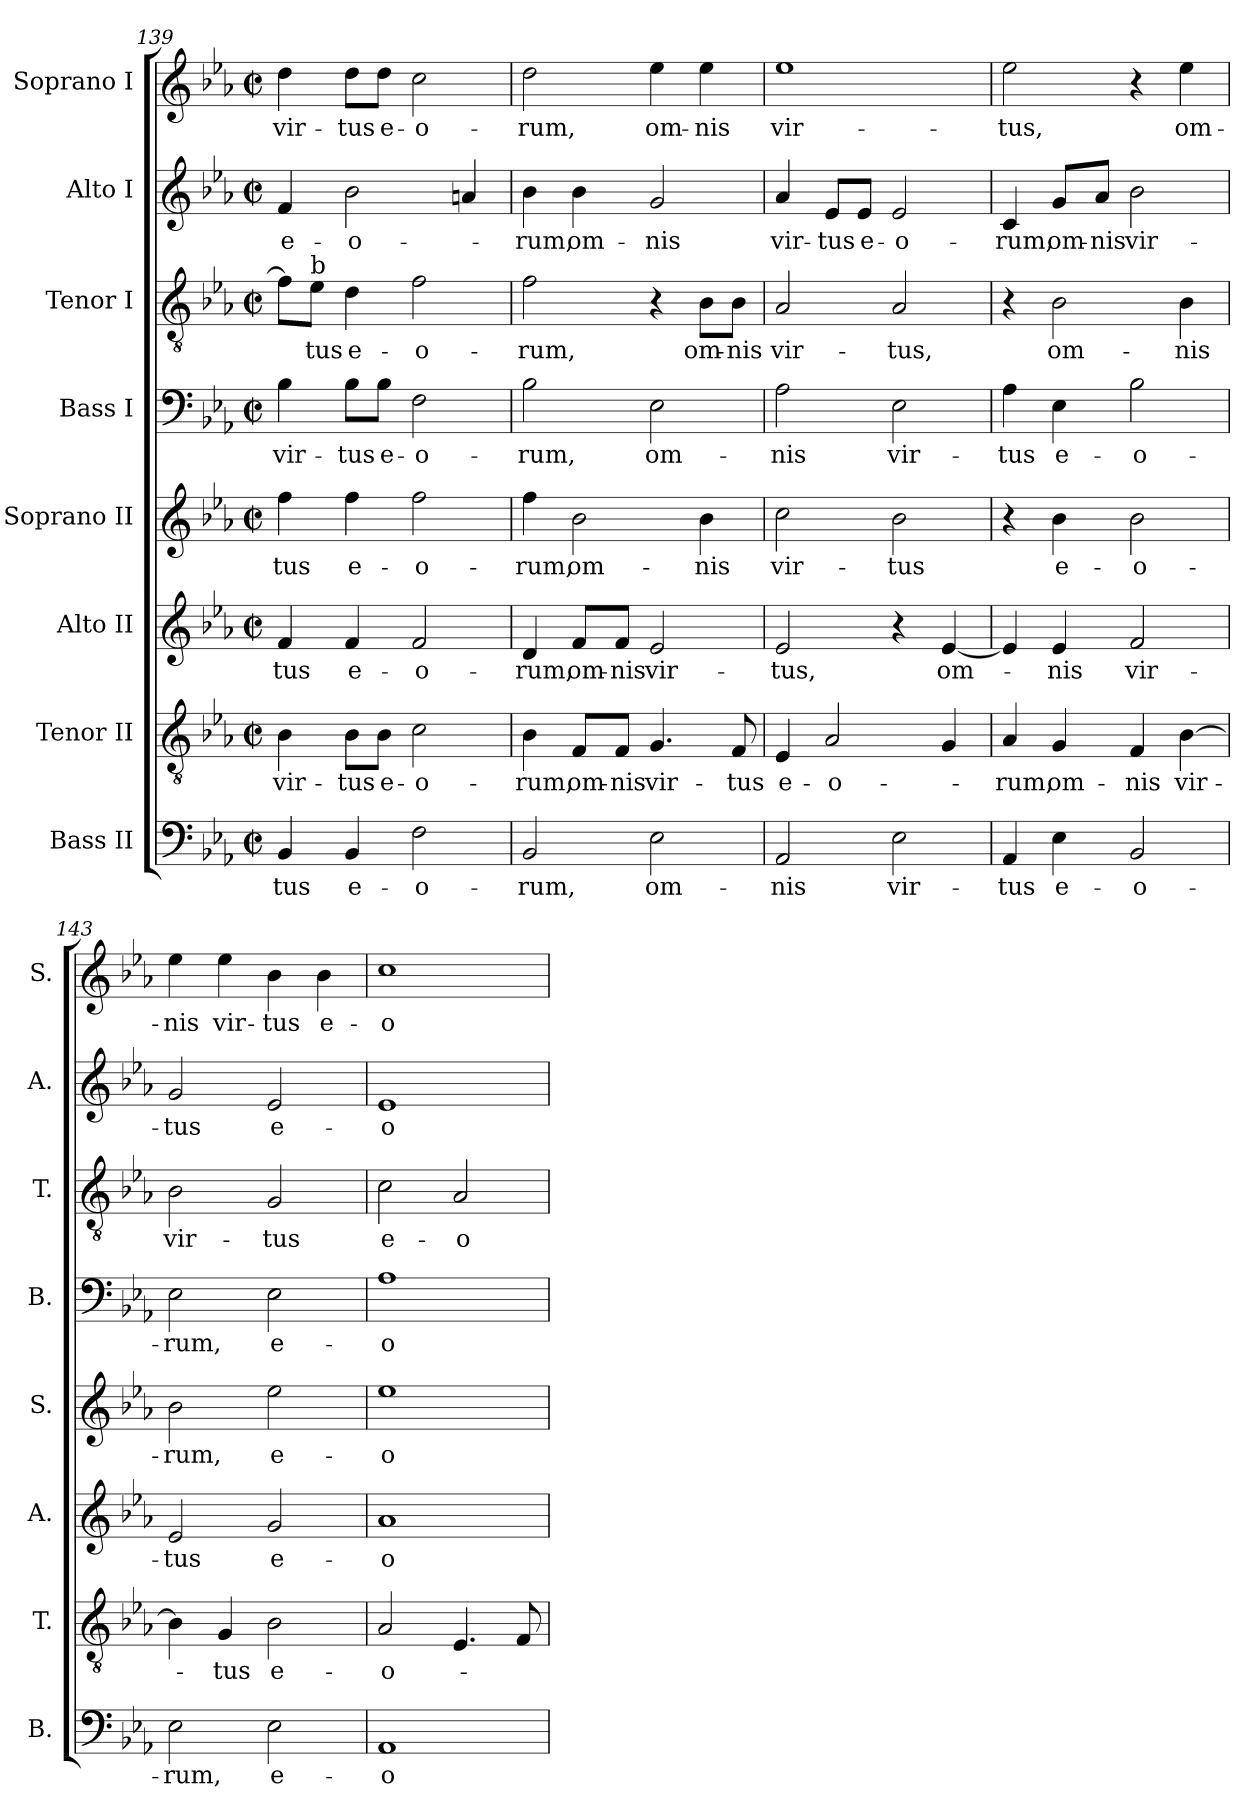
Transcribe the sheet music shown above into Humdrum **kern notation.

**kern	**text	**kern	**text	**kern	**text	**kern	**text	**kern	**text	**kern	**text	**kern	**text	**kern	**text
*part8	*part8	*part7	*part7	*part6	*part6	*part5	*part5	*part4	*part4	*part3	*part3	*part2	*part2	*part1	*part1
*staff8	*staff8	*staff7	*staff7	*staff6	*staff6	*staff5	*staff5	*staff4	*staff4	*staff3	*staff3	*staff2	*staff2	*staff1	*staff1
*I"Bass II	*	*I"Tenor II	*	*I"Alto II	*	*I"Soprano II	*	*I"Bass I	*	*I"Tenor I	*	*I"Alto I	*	*I"Soprano I	*
*I'B.	*	*I'T.	*	*I'A.	*	*I'S.	*	*I'B.	*	*I'T.	*	*I'A.	*	*I'S.	*
*clefF4	*	*clefGv2	*	*clefG2	*	*clefG2	*	*clefF4	*	*clefGv2	*	*clefG2	*	*clefG2	*
*	*	*ITrd7c12	*	*	*	*	*	*	*	*ITrd7c12	*	*	*	*	*
*k[b-e-a-]	*	*k[b-e-a-]	*	*k[b-e-a-]	*	*k[b-e-a-]	*	*k[b-e-a-]	*	*k[b-e-a-]	*	*k[b-e-a-]	*	*k[b-e-a-]	*
*E-:	*	*E-:	*	*E-:	*	*E-:	*	*E-:	*	*E-:	*	*E-:	*	*E-:	*
*M2/2	*	*M2/2	*	*M2/2	*	*M2/2	*	*M2/2	*	*M2/2	*	*M2/2	*	*M2/2	*
*met(c|)	*	*met(c|)	*	*met(c|)	*	*met(c|)	*	*met(c|)	*	*met(c|)	*	*met(c|)	*	*met(c|)	*
=139	=139	=139	=139	=139	=139	=139	=139	=139	=139	=139	=139	=139	=139	=139	=139
!	!LO:LY:b	!	!LO:LY:b	!	!LO:LY:b	!	!LO:LY:b	!	!LO:LY:b	!	!	!	!LO:LY:b	!	!LO:LY:b
4BB-/	-tus	4BB-\	vir-	4f/	-tus	4ff\	-tus	4B-\	vir-	8F\L]	.	4f/	e-	4dd\	vir-
!	!	!	!	!	!	!	!	!	!	!LO:TX:a:t=b	!	!	!	!	!
!	!	!	!	!	!	!	!	!	!	!	!LO:LY:b	!	!	!	!
.	.	.	.	.	.	.	.	.	.	8E-\J	-tus	.	.	.	.
!	!LO:LY:b	!	!LO:LY:b	!	!LO:LY:b	!	!LO:LY:b	!	!LO:LY:b	!	!LO:LY:b	!	!LO:LY:b	!	!LO:LY:b
4BB-/	e-	8BB-\L	-tus	4f/	e-	4ff\	e-	8B-\L	-tus	4D\	e-	2b-\	-o-	8dd\L	-tus
!	!	!	!LO:LY:b	!	!	!	!	!	!LO:LY:b	!	!	!	!	!	!LO:LY:b
.	.	8BB-\J	e-	.	.	.	.	8B-\J	e-	.	.	.	.	8dd\J	e-
!	!LO:LY:b	!	!LO:LY:b	!	!LO:LY:b	!	!LO:LY:b	!	!LO:LY:b	!	!LO:LY:b	!	!	!	!LO:LY:b
2F\	-o-	2C\	-o-	2f/	-o-	2ff\	-o-	2F\	-o-	2F\	-o-	.	.	2cc\	-o-
.	.	.	.	.	.	.	.	.	.	.	.	4an/	.	.	.
=140	=140	=140	=140	=140	=140	=140	=140	=140	=140	=140	=140	=140	=140	=140	=140
!	!LO:LY:b	!	!LO:LY:b	!	!LO:LY:b	!	!LO:LY:b	!	!LO:LY:b	!	!LO:LY:b	!	!LO:LY:b	!	!LO:LY:b
2BB-/	-rum,	4BB-\	-rum,	4d/	-rum,	4ff\	-rum,	2B-\	-rum,	2F\	-rum,	4b-\	-rum,	2dd\	-rum,
!	!	!	!LO:LY:b	!	!LO:LY:b	!	!LO:LY:b	!	!	!	!	!	!LO:LY:b	!	!
.	.	8FF/L	om-	8f/L	om-	2b-\	om-	.	.	.	.	4b-\	om-	.	.
!	!	!	!LO:LY:b	!	!LO:LY:b	!	!	!	!	!	!	!	!	!	!
.	.	8FF/J	-nis	8f/J	-nis	.	.	.	.	.	.	.	.	.	.
!	!LO:LY:b	!	!LO:LY:b	!	!LO:LY:b	!	!	!	!LO:LY:b	!	!	!	!LO:LY:b	!	!LO:LY:b
2E-\	om-	4.GG/	vir-	2e-/	vir-	.	.	2E-\	om-	4r	.	2g/	-nis	4ee-\	om-
!	!	!	!	!	!	!	!LO:LY:b	!	!	!	!LO:LY:b	!	!	!	!LO:LY:b
.	.	.	.	.	.	4b-\	-nis	.	.	8BB-\L	om-	.	.	4ee-\	-nis
!	!	!	!LO:LY:b	!	!	!	!	!	!	!	!LO:LY:b	!	!	!	!
.	.	8FF/	-tus	.	.	.	.	.	.	8BB-\J	-nis	.	.	.	.
!!LO:LB:g=z
=141	=141	=141	=141	=141	=141	=141	=141	=141	=141	=141	=141	=141	=141	=141	=141
!	!LO:LY:b	!	!LO:LY:b	!	!LO:LY:b	!	!LO:LY:b	!	!LO:LY:b	!	!LO:LY:b	!	!LO:LY:b	!	!LO:LY:b
2AA-/	-nis	4EE-/	e-	2e-/	-tus,	2cc\	vir-	2A-\	-nis	2AA-/	vir-	4a-/	vir-	1ee-	vir-
!	!	!	!LO:LY:b	!	!	!	!	!	!	!	!	!	!LO:LY:b	!	!
.	.	2AA-/	-o-	.	.	.	.	.	.	.	.	8e-/L	-tus	.	.
!	!	!	!	!	!	!	!	!	!	!	!	!	!LO:LY:b	!	!
.	.	.	.	.	.	.	.	.	.	.	.	8e-/J	e-	.	.
!	!LO:LY:b	!	!	!	!	!	!LO:LY:b	!	!LO:LY:b	!	!LO:LY:b	!	!LO:LY:b	!	!
2E-\	vir-	.	.	4r	.	2b-\	-tus	2E-\	vir-	2AA-/	-tus,	2e-/	-o-	.	.
!	!	!	!	!	!LO:LY:b	!	!	!	!	!	!	!	!	!	!
.	.	4GG/	.	[<4e-/	om-	.	.	.	.	.	.	.	.	.	.
=142	=142	=142	=142	=142	=142	=142	=142	=142	=142	=142	=142	=142	=142	=142	=142
!	!LO:LY:b	!	!LO:LY:b	!	!	!	!	!	!LO:LY:b	!	!	!	!LO:LY:b	!	!LO:LY:b
4AA-/	-tus	4AA-/	-rum,	4e-/]	.	4r	.	4A-\	-tus	4r	.	4c/	-rum,	2ee-\	-tus,
!	!LO:LY:b	!	!LO:LY:b	!	!LO:LY:b	!	!LO:LY:b	!	!LO:LY:b	!	!LO:LY:b	!	!LO:LY:b	!	!
4E-\	e-	4GG/	om-	4e-/	-nis	4b-\	e-	4E-\	e-	2BB-\	om-	8g/L	om-	.	.
!	!	!	!	!	!	!	!	!	!	!	!	!	!LO:LY:b	!	!
.	.	.	.	.	.	.	.	.	.	.	.	8a-/J	-nis	.	.
!	!LO:LY:b	!	!LO:LY:b	!	!LO:LY:b	!	!LO:LY:b	!	!LO:LY:b	!	!	!	!LO:LY:b	!	!
2BB-/	-o-	4FF/	-nis	2f/	vir-	2b-\	-o-	2B-\	-o-	.	.	2b-\	vir-	4r	.
!	!	!	!LO:LY:b	!	!	!	!	!	!	!	!LO:LY:b	!	!	!	!LO:LY:b
.	.	[>4BB-\	vir-	.	.	.	.	.	.	4BB-\	-nis	.	.	4ee-\	om-
=143	=143	=143	=143	=143	=143	=143	=143	=143	=143	=143	=143	=143	=143	=143	=143
!	!LO:LY:b	!	!	!	!LO:LY:b	!	!LO:LY:b	!	!LO:LY:b	!	!LO:LY:b	!	!LO:LY:b	!	!LO:LY:b
2E-\	-rum,	4BB-\]	.	2e-/	-tus	2b-\	-rum,	2E-\	-rum,	2BB-\	vir-	2g/	-tus	4ee-\	-nis
!	!	!	!LO:LY:b	!	!	!	!	!	!	!	!	!	!	!	!LO:LY:b
.	.	4GG/	-tus	.	.	.	.	.	.	.	.	.	.	4ee-\	vir-
!	!LO:LY:b	!	!LO:LY:b	!	!LO:LY:b	!	!LO:LY:b	!	!LO:LY:b	!	!LO:LY:b	!	!LO:LY:b	!	!LO:LY:b
2E-\	e-	2BB-\	e-	2g/	e-	2ee-\	e-	2E-\	e-	2GG/	-tus	2e-/	e-	4b-\	-tus
!	!	!	!	!	!	!	!	!	!	!	!	!	!	!	!LO:LY:b
.	.	.	.	.	.	.	.	.	.	.	.	.	.	4b-\	e-
=144	=144	=144	=144	=144	=144	=144	=144	=144	=144	=144	=144	=144	=144	=144	=144
!	!LO:LY:b	!	!LO:LY:b	!	!LO:LY:b	!	!LO:LY:b	!	!LO:LY:b	!	!LO:LY:b	!	!LO:LY:b	!	!LO:LY:b
1AA-	-o-	2AA-/	-o-	1a-	-o-	1ee-	-o-	1A-	-o-	2C\	e-	1e-	-o-	1cc	-o-
!	!	!	!	!	!	!	!	!	!	!	!LO:LY:b	!	!	!	!
.	.	4.EE-/	.	.	.	.	.	.	.	2AA-/	-o-	.	.	.	.
.	.	8FF/	.	.	.	.	.	.	.	.	.	.	.	.	.
=	=	=	=	=	=	=	=	=	=	=	=	=	=	=	=
*-	*-	*-	*-	*-	*-	*-	*-	*-	*-	*-	*-	*-	*-	*-	*-
